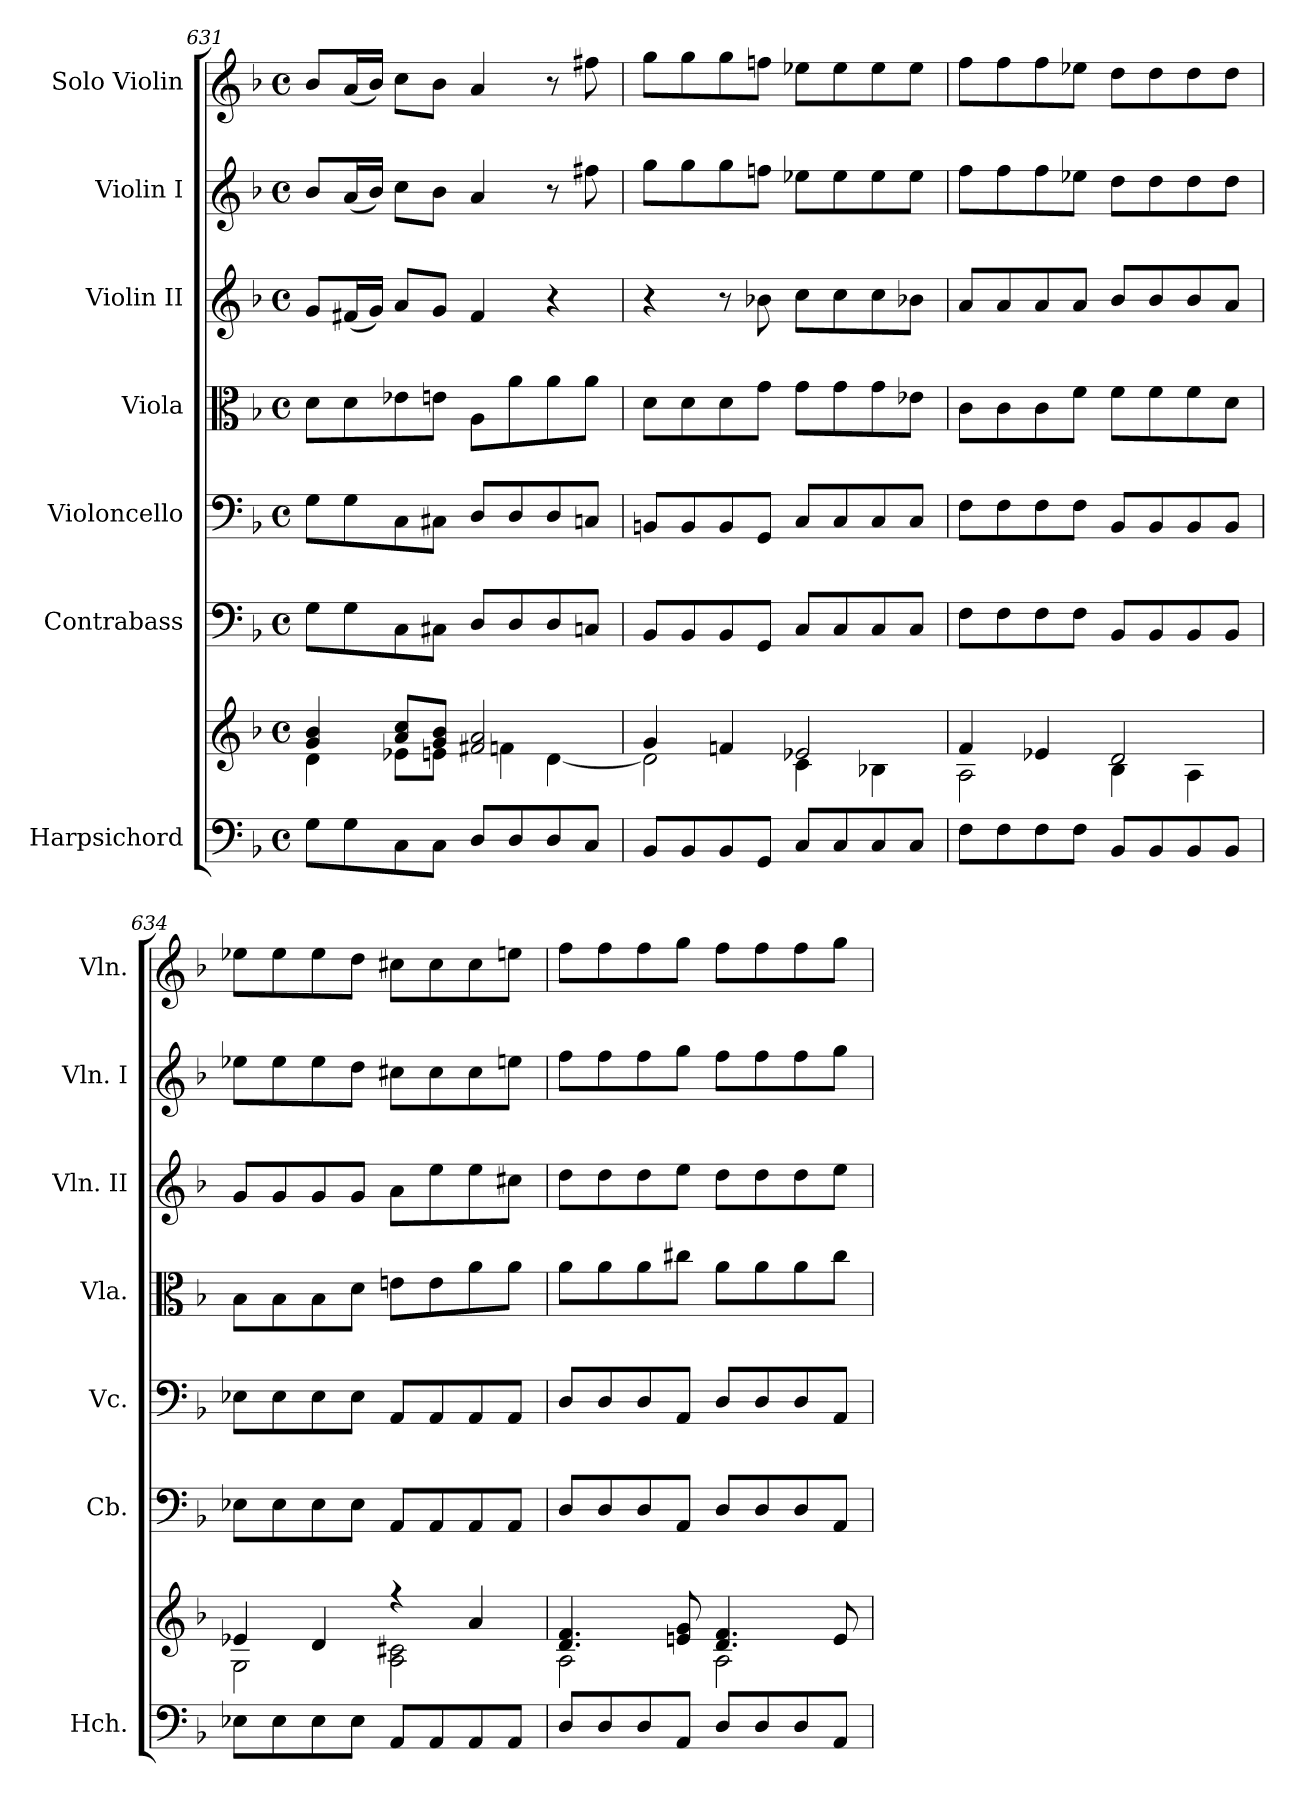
**kern	**kern	**kern	**kern	**kern	**kern	**kern	**kern
*part7	*part7	*part6	*part5	*part4	*part3	*part2	*part1
*staff8	*staff7	*staff6	*staff5	*staff4	*staff3	*staff2	*staff1
*I"Harpsichord	*	*I"Contrabass	*I"Violoncello	*I"Viola	*I"Violin II	*I"Violin I	*I"Solo Violin
*I'Hch.	*	*I'Cb.	*I'Vc.	*I'Vla.	*I'Vln. II	*I'Vln. I	*I'Vln.
!!LO:PB:g=z
*clefF4	*clefG2	*clefF4	*clefF4	*clefC3	*clefG2	*clefG2	*clefG2
*	*	*ITrd7c12	*	*	*	*	*
*k[b-]	*k[b-]	*k[b-]	*k[b-]	*k[b-]	*k[b-]	*k[b-]	*k[b-]
*M4/4	*M4/4	*M4/4	*M4/4	*M4/4	*M4/4	*M4/4	*M4/4
*met(c)	*met(c)	*met(c)	*met(c)	*met(c)	*met(c)	*met(c)	*met(c)
=631	=631	=631	=631	=631	=631	=631	=631
*	*^	*	*	*	*	*	*
8G\L	4g/ 4b-/	4d\	8GG\L	8G\L	8d\L	8g/L	8b-/L	8b-/L
8G\	.	.	8GG\	8G\	8d\	(<16f#X/L	(<16a/L	(<16a/L
.	.	.	.	.	.	16g/JJ)	16b-/JJ)	16b-/JJ)
8C\	8a/ 8cc/L	8e-X\L	8CC\	8C\	8e-X\	8a/L	8cc\L	8cc\L
8C\J	8g/ 8b-/J	8en\J	8CC#X\J	8C#X\J	8en\J	8g/J	8b-\J	8b-\J
8D/L	2f#X/ 2a/	4fn\	8DD/L	8D/L	8A\L	4f#/	4a/	4a/
8D/	.	.	8DD/	8D/	8a\	.	.	.
8D/	.	[4d\	8DD/	8D/	8a\	4r	8r	8r
8C/J	.	.	8CCn/J	8Cn/J	8a\J	.	8ff#X\	8ff#X\
=632	=632	=632	=632	=632	=632	=632	=632	=632
8BB-/L	4g/	2d\]	8BBB-/L	8BBn/L	8d\L	4r	8gg\L	8gg\L
8BB-/	.	.	8BBB-/	8BB/	8d\	.	8gg\	8gg\
8BB-/	4fn/	.	8BBB-/	8BB/	8d\	8r	8gg\	8gg\
8GG/J	.	.	8GGG/J	8GG/J	8g\J	8b-X\	8ffn\J	8ffn\J
8C/L	2e-X/	4c\	8CC/L	8C/L	8g\L	8cc\L	8ee-X\L	8ee-X\L
8C/	.	.	8CC/	8C/	8g\	8cc\	8ee-\	8ee-\
8C/	.	4B-X\	8CC/	8C/	8g\	8cc\	8ee-\	8ee-\
8C/J	.	.	8CC/J	8C/J	8e-X\J	8b-X\J	8ee-\J	8ee-\J
=633	=633	=633	=633	=633	=633	=633	=633	=633
8F\L	4f/	2A\	8FF\L	8F\L	8c\L	8a/L	8ff\L	8ff\L
8F\	.	.	8FF\	8F\	8c\	8a/	8ff\	8ff\
8F\	4e-X/	.	8FF\	8F\	8c\	8a/	8ff\	8ff\
8F\J	.	.	8FF\J	8F\J	8f\J	8a/J	8ee-X\J	8ee-X\J
8BB-/L	2d/	4B-\	8BBB-/L	8BB-/L	8f\L	8b-/L	8dd\L	8dd\L
8BB-/	.	.	8BBB-/	8BB-/	8f\	8b-/	8dd\	8dd\
8BB-/	.	4A\	8BBB-/	8BB-/	8f\	8b-/	8dd\	8dd\
8BB-/J	.	.	8BBB-/J	8BB-/J	8d\J	8a/J	8dd\J	8dd\J
!!LO:PB:g=z
=634	=634	=634	=634	=634	=634	=634	=634	=634
8E-X\L	4e-X/	2G\	8EE-X\L	8E-X\L	8B-\L	8g/L	8ee-X\L	8ee-X\L
8E-\	.	.	8EE-\	8E-\	8B-\	8g/	8ee-\	8ee-\
8E-\	4d/	.	8EE-\	8E-\	8B-\	8g/	8ee-\	8ee-\
8E-\J	.	.	8EE-\J	8E-\J	8d\J	8g/J	8dd\J	8dd\J
8AA/L	4r	2A\ 2c#X\	8AAA/L	8AA/L	8en\L	8a\L	8cc#X\L	8cc#X\L
8AA/	.	.	8AAA/	8AA/	8e\	8ee\	8cc#\	8cc#\
8AA/	4a/	.	8AAA/	8AA/	8a\	8ee\	8cc#\	8cc#\
8AA/J	.	.	8AAA/J	8AA/J	8a\J	8cc#X\J	8een\J	8een\J
=635	=635	=635	=635	=635	=635	=635	=635	=635
8D/L	4.d/ 4.f/	2A\	8DD/L	8D/L	8a\L	8dd\L	8ff\L	8ff\L
8D/	.	.	8DD/	8D/	8a\	8dd\	8ff\	8ff\
8D/	.	.	8DD/	8D/	8a\	8dd\	8ff\	8ff\
8AA/J	8en/ 8g/	.	8AAA/J	8AA/J	8cc#X\J	8ee\J	8gg\J	8gg\J
8D/L	4.d/ 4.f/	2A\	8DD/L	8D/L	8a\L	8dd\L	8ff\L	8ff\L
8D/	.	.	8DD/	8D/	8a\	8dd\	8ff\	8ff\
8D/	.	.	8DD/	8D/	8a\	8dd\	8ff\	8ff\
8AA/J	8e/	.	8AAA/J	8AA/J	8cc#\J	8ee\J	8gg\J	8gg\J
*	*v	*v	*	*	*	*	*	*
=	=	=	=	=	=	=	=
*-	*-	*-	*-	*-	*-	*-	*-
